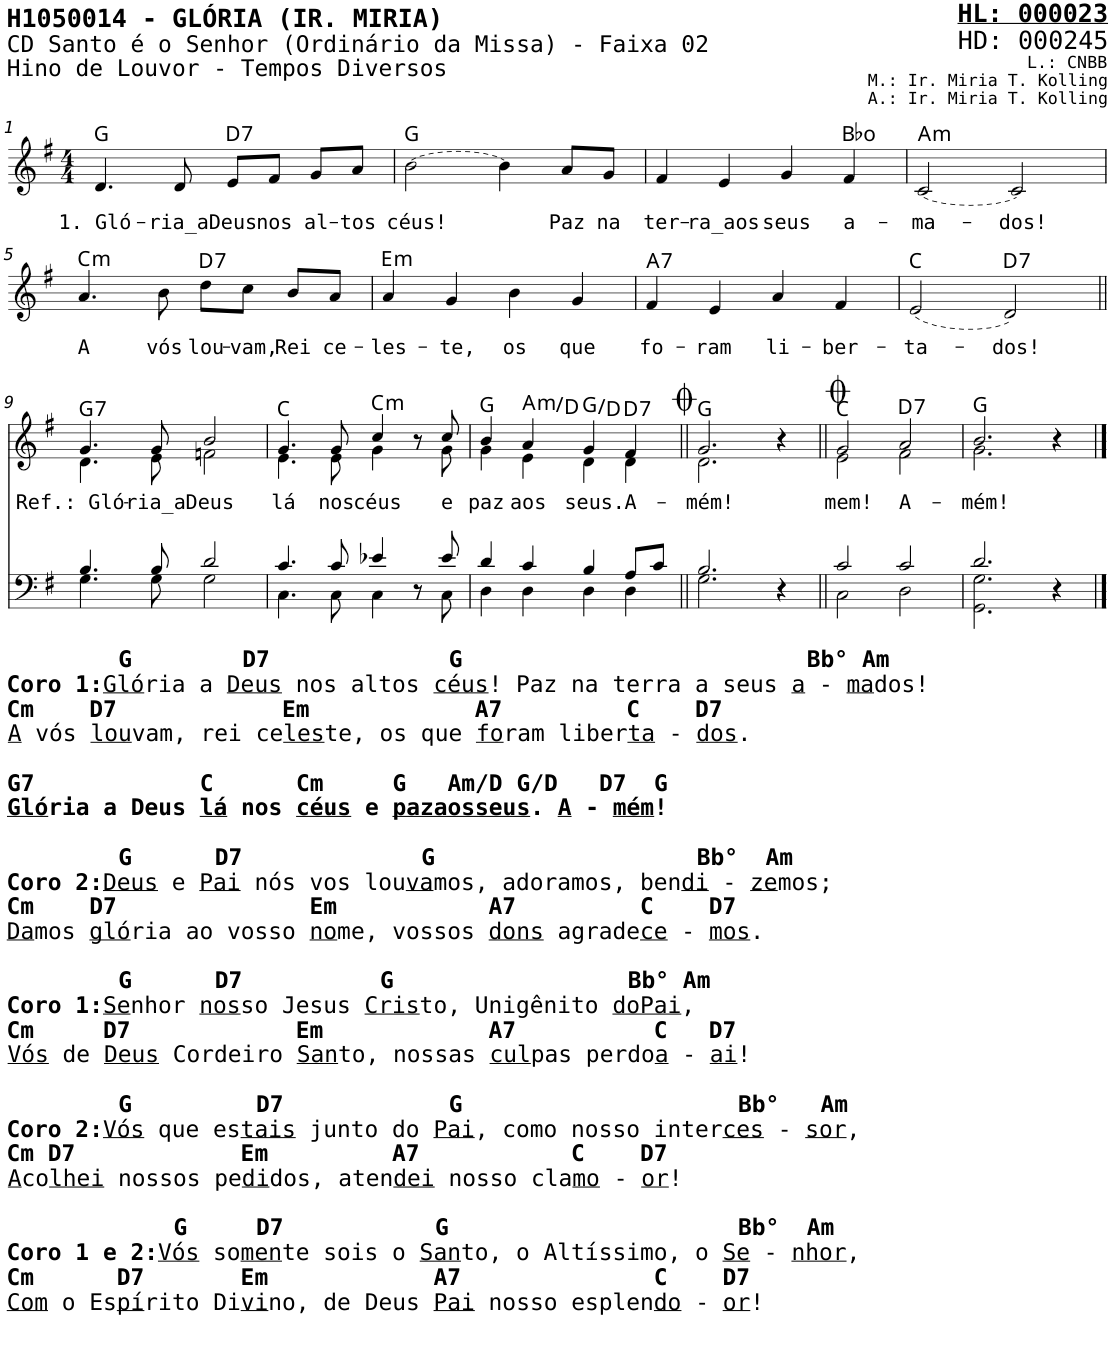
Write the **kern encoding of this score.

**kern	**kern	**text	**harte
*part2	*part1	*part1	*part1
*staff2	*staff1	*staff1	*
*I"Homens	*I"Mulheres	*	*
*stria5	*stria5	*	*
*clefF4	*clefG2	*	*
*k[f#]	*k[f#]	*	*
*M4/4	*M4/4	*	*
=1	=1	=1	=1
!	!	!LO:LY:b	!
1r	4.d/	1. Gló-	G:maj
!	!	!LO:LY:b	!
.	8d/	-ria_a	.
!	!	!LO:LY:b	!LO:H:kt=7
.	8e/L	Deus	D:7
!	!	!LO:LY:b	!
.	8f#/J	nos	.
!	!	!LO:LY:b	!
.	8g/L	al-	.
!	!	!LO:LY:b	!
.	8a/J	-tos	.
=2	=2	=2	=2
!	!LO:T:dash	!LO:LY:b	!
1r	[2b\	céus!	G:maj
.	4b\]	.	.
!	!	!LO:LY:b	!
.	8a/L	Paz	.
!	!	!LO:LY:b	!
.	8g/J	na	.
=3	=3	=3	=3
!	!	!LO:LY:b	!
1r	4f#/	ter-	.
!	!	!LO:LY:b	!
.	4e/	-ra_aos	.
!	!	!LO:LY:b	!
.	4g/	seus	.
!	!	!LO:LY:b	!
.	4f#/	a-	Bb:dim
=4	=4	=4	=4
!	!LO:T:dash	!LO:LY:b	!LO:H:kt=m
1r	[2c/	-ma-	A:min
!	!	!LO:LY:b	!
.	2c/]	-dos!	.
!!LO:LB:g=z
=5	=5	=5	=5
!	!	!LO:LY:b	!LO:H:kt=m
1r	4.a/	A	C:min
!	!	!LO:LY:b	!
.	8b\	vós	.
!	!	!LO:LY:b	!LO:H:kt=7
.	8dd\L	lou-	D:7
!	!	!LO:LY:b	!
.	8cc\J	-vam,	.
!	!	!LO:LY:b	!
.	8b/L	Rei	.
!	!	!LO:LY:b	!
.	8a/J	ce-	.
=6	=6	=6	=6
!	!	!LO:LY:b	!LO:H:kt=m
1r	4a/	-les-	E:min
!	!	!LO:LY:b	!
.	4g/	-te,	.
!	!	!LO:LY:b	!
.	4b\	os	.
!	!	!LO:LY:b	!
.	4g/	que	.
=7	=7	=7	=7
!	!	!LO:LY:b	!LO:H:kt=7
1r	4f#/	fo-	A:7
!	!	!LO:LY:b	!
.	4e/	-ram	.
!	!	!LO:LY:b	!
.	4a/	li-	.
!	!	!LO:LY:b	!
.	4f#/	-ber-	.
=8	=8	=8	=8
!	!	!LO:LY:b	!
1r	(2e/	-ta-	C:maj
!	!	!LO:LY:b	!LO:H:kt=7
.	2d/)	-dos!	D:7
!!LO:LB:g=z
=9||	=9||	=9||	=9||
*^	*	*	*
!LO:TX:b:B:t=G        D7             G                         Bb° Am	!	!	!	!
!LO:TX:b:t=Coro 1&colon;	!	!	!	!
!LO:TX:b:t=Gló	!	!	!	!
!LO:TX:b:t=ria a	!	!	!	!
!LO:TX:b:t=Deus	!	!	!	!
!LO:TX:b:t=nos altos	!	!	!	!
!LO:TX:b:t=céus	!	!	!	!
!LO:TX:b:t=! Paz na terra a seus	!	!	!	!
!LO:TX:b:t=a	!	!	!	!
!LO:TX:b:t=-	!	!	!	!
!LO:TX:b:t=ma	!	!	!	!
!LO:TX:b:t=dos!	!	!	!	!
!LO:TX:b:B:t=Cm    D7            Em            A7         C    D7	!	!	!	!
!LO:TX:b:t=A	!	!	!	!
!LO:TX:b:t=vós	!	!	!	!
!LO:TX:b:t=lou	!	!	!	!
!LO:TX:b:t=vam, rei ce	!	!	!	!
!LO:TX:b:t=les	!	!	!	!
!LO:TX:b:t=te, os que	!	!	!	!
!LO:TX:b:t=fo	!	!	!	!
!LO:TX:b:t=ram liber	!	!	!	!
!LO:TX:b:t=ta	!	!	!	!
!LO:TX:b:t=-	!	!	!	!
!LO:TX:b:t=dos	!	!	!	!
!LO:TX:b:t=.	!	!	!	!
!LO:TX:b:B:t=G7            C &nbsp;  &nbsp; Cm     G   Am/D G/D   D7  G	!	!	!	!
!LO:TX:b:t=Gló	!	!	!	!
!LO:TX:b:t=ria a Deus	!	!	!	!
!LO:TX:b:t=lá	!	!	!	!
!LO:TX:b:t=nos	!	!	!	!
!LO:TX:b:t=céus	!	!	!	!
!LO:TX:b:t=e	!	!	!	!
!LO:TX:b:t=pazaosseus	!	!	!	!
!LO:TX:b:t=.	!	!	!	!
!LO:TX:b:t=A	!	!	!	!
!LO:TX:b:t=-	!	!	!	!
!LO:TX:b:t=mém	!	!	!	!
!LO:TX:b:t=!	!	!	!	!
!LO:TX:b:t=G      D7             G                   Bb°  Am	!	!	!	!
!LO:TX:b:t=Coro 2&colon;	!	!	!	!
!LO:TX:b:t=Deus	!	!	!	!
!LO:TX:b:t=e	!	!	!	!
!LO:TX:b:t=Pai	!	!	!	!
!LO:TX:b:t=nós vos lou	!	!	!	!
!LO:TX:b:t=va	!	!	!	!
!LO:TX:b:t=mos, adoramos, ben	!	!	!	!
!LO:TX:b:t=di	!	!	!	!
!LO:TX:b:t=-	!	!	!	!
!LO:TX:b:t=ze	!	!	!	!
!LO:TX:b:t=mos;	!	!	!	!
!LO:TX:b:B:t=Cm    D7              Em           A7         C    D7	!	!	!	!
!LO:TX:b:t=Da	!	!	!	!
!LO:TX:b:t=mos	!	!	!	!
!LO:TX:b:t=gló	!	!	!	!
!LO:TX:b:t=ria ao vosso	!	!	!	!
!LO:TX:b:t=no	!	!	!	!
!LO:TX:b:t=me, vossos	!	!	!	!
!LO:TX:b:t=dons	!	!	!	!
!LO:TX:b:t=agrade	!	!	!	!
!LO:TX:b:t=ce	!	!	!	!
!LO:TX:b:t=-	!	!	!	!
!LO:TX:b:t=mos	!	!	!	!
!LO:TX:b:t=.	!	!	!	!
!LO:TX:b:B:t=G      D7          G                 Bb° Am	!	!	!	!
!LO:TX:b:t=Coro 1&colon;	!	!	!	!
!LO:TX:b:t=Se	!	!	!	!
!LO:TX:b:t=nhor	!	!	!	!
!LO:TX:b:t=nos	!	!	!	!
!LO:TX:b:t=so Jesus	!	!	!	!
!LO:TX:b:t=Cris	!	!	!	!
!LO:TX:b:t=to, Unigênito	!	!	!	!
!LO:TX:b:t=doPai	!	!	!	!
!LO:TX:b:t=,	!	!	!	!
!LO:TX:b:B:t=Cm     D7            Em            A7          C   D7	!	!	!	!
!LO:TX:b:t=Vós	!	!	!	!
!LO:TX:b:t=de	!	!	!	!
!LO:TX:b:t=Deus	!	!	!	!
!LO:TX:b:t=Cordeiro	!	!	!	!
!LO:TX:b:t=San	!	!	!	!
!LO:TX:b:t=to, nossas	!	!	!	!
!LO:TX:b:t=cul	!	!	!	!
!LO:TX:b:t=pas perdo	!	!	!	!
!LO:TX:b:t=a	!	!	!	!
!LO:TX:b:t=-	!	!	!	!
!LO:TX:b:t=ai	!	!	!	!
!LO:TX:b:t=!	!	!	!	!
!LO:TX:b:B:t=G         D7            G                    Bb°   Am	!	!	!	!
!LO:TX:b:t=Coro 2&colon;	!	!	!	!
!LO:TX:b:t=Vós	!	!	!	!
!LO:TX:b:t=que es	!	!	!	!
!LO:TX:b:t=tais	!	!	!	!
!LO:TX:b:t=junto do	!	!	!	!
!LO:TX:b:t=Pai	!	!	!	!
!LO:TX:b:t=, como nosso inter	!	!	!	!
!LO:TX:b:t=ces	!	!	!	!
!LO:TX:b:t=-	!	!	!	!
!LO:TX:b:t=sor	!	!	!	!
!LO:TX:b:t=,	!	!	!	!
!LO:TX:b:B:t=Cm D7            Em         A7           C    D7	!	!	!	!
!LO:TX:b:t=A	!	!	!	!
!LO:TX:b:t=co	!	!	!	!
!LO:TX:b:t=lhei	!	!	!	!
!LO:TX:b:t=nossos pe	!	!	!	!
!LO:TX:b:t=di	!	!	!	!
!LO:TX:b:t=dos, aten	!	!	!	!
!LO:TX:b:t=dei	!	!	!	!
!LO:TX:b:t=nosso cla	!	!	!	!
!LO:TX:b:t=mo	!	!	!	!
!LO:TX:b:t=-	!	!	!	!
!LO:TX:b:t=or	!	!	!	!
!LO:TX:b:t=!	!	!	!	!
!LO:TX:b:B:t=G     D7           G                     Bb°  Am	!	!	!	!
!LO:TX:b:t=Coro 1 e 2&colon;	!	!	!	!
!LO:TX:b:t=Vós	!	!	!	!
!LO:TX:b:t=so	!	!	!	!
!LO:TX:b:t=men	!	!	!	!
!LO:TX:b:t=te sois o	!	!	!	!
!LO:TX:b:t=San	!	!	!	!
!LO:TX:b:t=to, o Altíssimo, o	!	!	!	!
!LO:TX:b:t=Se	!	!	!	!
!LO:TX:b:t=-	!	!	!	!
!LO:TX:b:t=nhor	!	!	!	!
!LO:TX:b:t=,	!	!	!	!
!LO:TX:b:B:t=Cm      D7       Em            A7              C    D7	!	!	!	!
!LO:TX:b:t=Com	!	!	!	!
!LO:TX:b:t=o Es	!	!	!	!
!LO:TX:b:t=pí	!	!	!	!
!LO:TX:b:t=rito Di	!	!	!	!
!LO:TX:b:t=vi	!	!	!	!
!LO:TX:b:t=no, de Deus	!	!	!	!
!LO:TX:b:t=Pai	!	!	!	!
!LO:TX:b:t=nosso esplen	!	!	!	!
!LO:TX:b:t=do	!	!	!	!
!LO:TX:b:t=-	!	!	!	!
!LO:TX:b:t=or	!	!	!	!
!LO:TX:b:t=!	!	!	!	!
!	!	!	!LO:LY:b	!LO:H:kt=7
*	*	*^	*	*
4.B/	4.G\	4.g/	4.d\	Ref.: Gló-	G:7
!	!	!	!	!LO:LY:b	!
8B/	8G\	8g/	8e\	-ria_a	.
!	!	!	!	!LO:LY:b	!
2d/	2G\	2b/	2fn\	Deus	.
=10	=10	=10	=10	=10	=10
!	!	!	!	!LO:LY:b	!
4.c/	4.C\	4.g/	4.e\	lá	C:maj
!	!	!	!	!LO:LY:b	!
8c/	8C\	8g/	8e\	nos	.
!	!	!	!	!LO:LY:b	!LO:H:kt=m
4e-X/	4C\	4cc/	4g\	céus	C:min
8r	8r	8r	8r	.	.
!	!	!	!	!LO:LY:b	!
8e-/	8C\	8cc/	8g\	e	.
=11	=11	=11	=11	=11	=11
!	!	!	!	!LO:LY:b	!
4d/	4D\	4b/	4g\	paz	G:maj
!	!	!	!	!LO:LY:b	!LO:H:kt=m
4c/	4D\	4a/	4e\	aos	A:min/4
!	!	!	!	!LO:LY:b	!
4B/	4D\	4g/	4d\	seus.	G:maj/5
!	!	!	!	!LO:LY:b	!LO:H:kt=7
8A/L	4D\	4f#/	4d\	A-	D:7
8c/J	.	.	.	.	.
=12||	=12||	=12||	=12||	=12||	=12||
!	!	!	!	!LO:LY:b	!
2.B/	2.G\	2.g/	2.d\	-mém!	G:maj
4r	4r	4r	4r	.	.
=13||	=13||	=13||	=13||	=13||	=13||
!	!	!	!	!LO:LY:b	!
2c/	2C\	2g/	2e\	mem!	C:maj
!	!	!	!	!LO:LY:b	!LO:H:kt=7
2c/	2D\	2a/	2f#\	A-	D:7
=14	=14	=14	=14	=14	=14
!	!	!	!	!LO:LY:b	!
2.d/	2.GG\ 2.G\	2.b/	2.g\	-mém!	G:maj
4r	4r	4r	4r	.	.
*v	*v	*	*	*	*
*	*v	*v	*	*
==	==	==	==
*-	*-	*-	*-
